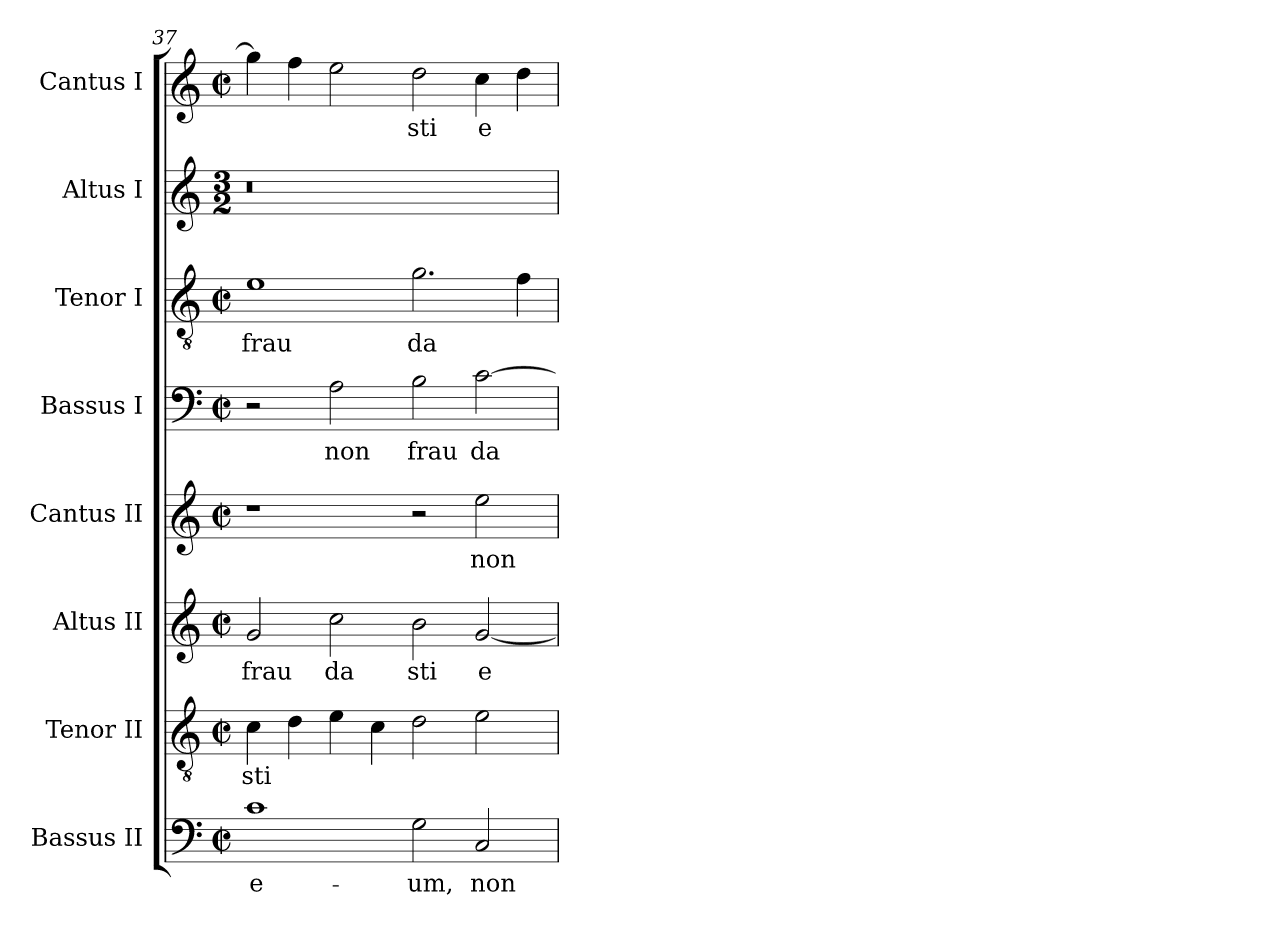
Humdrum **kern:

**kern	**text	**kern	**text	**kern	**text	**kern	**text	**kern	**text	**kern	**text	**kern	**kern	**text
*part8	*part8	*part7	*part7	*part6	*part6	*part5	*part5	*part4	*part4	*part3	*part3	*part2	*part1	*part1
*staff8	*staff8	*staff7	*staff7	*staff6	*staff6	*staff5	*staff5	*staff4	*staff4	*staff3	*staff3	*staff2	*staff1	*staff1
*I"Bassus II	*	*I"Tenor II	*	*I"Altus II	*	*I"Cantus II	*	*I"Bassus I	*	*I"Tenor I	*	*I"Altus I	*I"Cantus I	*
!!LO:PB:g=z
*clefF4	*	*clefGv2	*	*clefG2	*	*clefG2	*	*clefF4	*	*clefGv2	*	*clefG2	*clefG2	*
*M2/2	*	*M2/2	*	*M2/2	*	*M2/2	*	*M2/2	*	*M2/2	*	*M3/2	*M2/2	*
*met(c|)	*	*met(c|)	*	*met(c|)	*	*met(c|)	*	*met(c|)	*	*met(c|)	*	*	*met(c|)	*
=37	=37	=37	=37	=37	=37	=37	=37	=37	=37	=37	=37	=37	=37	=37
!	!LO:LY:b:cj	!	!LO:LY:b	!	!LO:LY:b:cj	!	!	!	!	!	!LO:LY:b:cj	!	!	!
1c	e-	4c\	sti	2g/	frau	1r	.	2r	.	1e	frau	0r	4gg\]	.
.	.	4d\	.	.	.	.	.	.	.	.	.	.	4ff\	.
!	!	!	!	!	!LO:LY:b:cj	!	!	!	!LO:LY:b:cj	!	!	!	!	!
.	.	4e\	.	2cc\	da	.	.	2A\	non	.	.	.	2ee\	.
.	.	4c\	.	.	.	.	.	.	.	.	.	.	.	.
!	!LO:LY:b:cj	!	!	!	!LO:LY:b:cj	!	!	!	!LO:LY:b:cj	!	!LO:LY:b:cj	!	!	!LO:LY:b:cj
2G\	-um,	2d\	.	2b\	sti	2r	.	2B\	frau	2.g\	da	.	2dd\	sti
!	!LO:LY:b:cj	!	!	!	!LO:LY:b:cj	!	!LO:LY:b:cj	!	!LO:LY:b:cj	!	!	!	!	!LO:LY:b:cj
2C/	non	2e\	.	[<2g/	e	2ee\	non	[>2c\	da	.	.	.	4cc\	e
.	.	.	.	.	.	.	.	.	.	4f\	.	.	4dd\	.
=	=	=	=	=	=	=	=	=	=	=	=	=	=	=
*-	*-	*-	*-	*-	*-	*-	*-	*-	*-	*-	*-	*-	*-	*-
